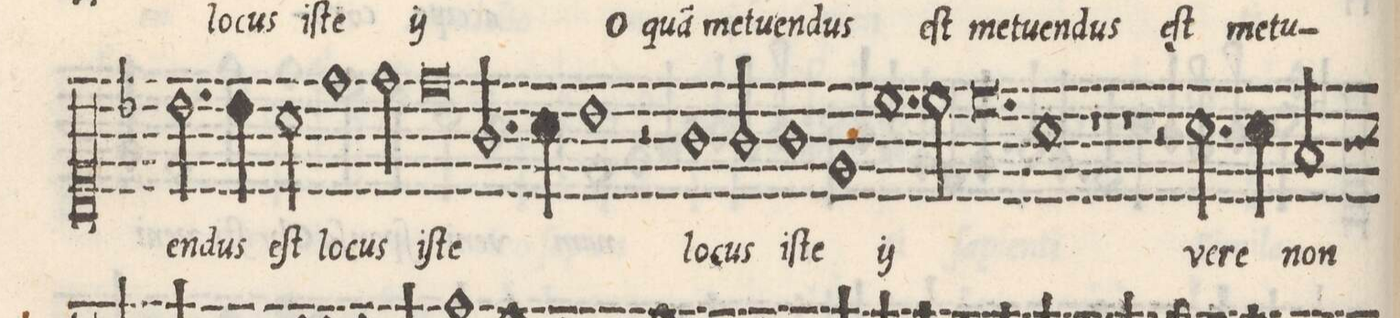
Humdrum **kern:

**kern	**text
*I"CANTVS	*
*clefC1	*
*k[b-]	*
*met(C|)	*
*M2/1	*
2.b-\	-en-
4b-\	-dus
2a\	eſt
1dd\	lo-
=20-	=20-
2dd\	-cus
0dd	i-
=21-	=21-
2.g/	-ſte
4a\	.
=22-	=22-
1b-	.
2r	.
1g\	lo-
=23-	=23-
2g/	-cus
1g	i-
=24-	=24-
1e	-ſte
*	*ij
1.cc	lo-
=25-	=25-
2cc\	-cus
0.cc	i-
=26-	=26-
=27-	=27-
1a	-ſte
*	*Xij
1r	.
=28-	=28-
1r	.
2r	.
2.a\	ve-
=29-	=29-
4a\	-re
2f/	non
*custos:g	*
*-	*-
